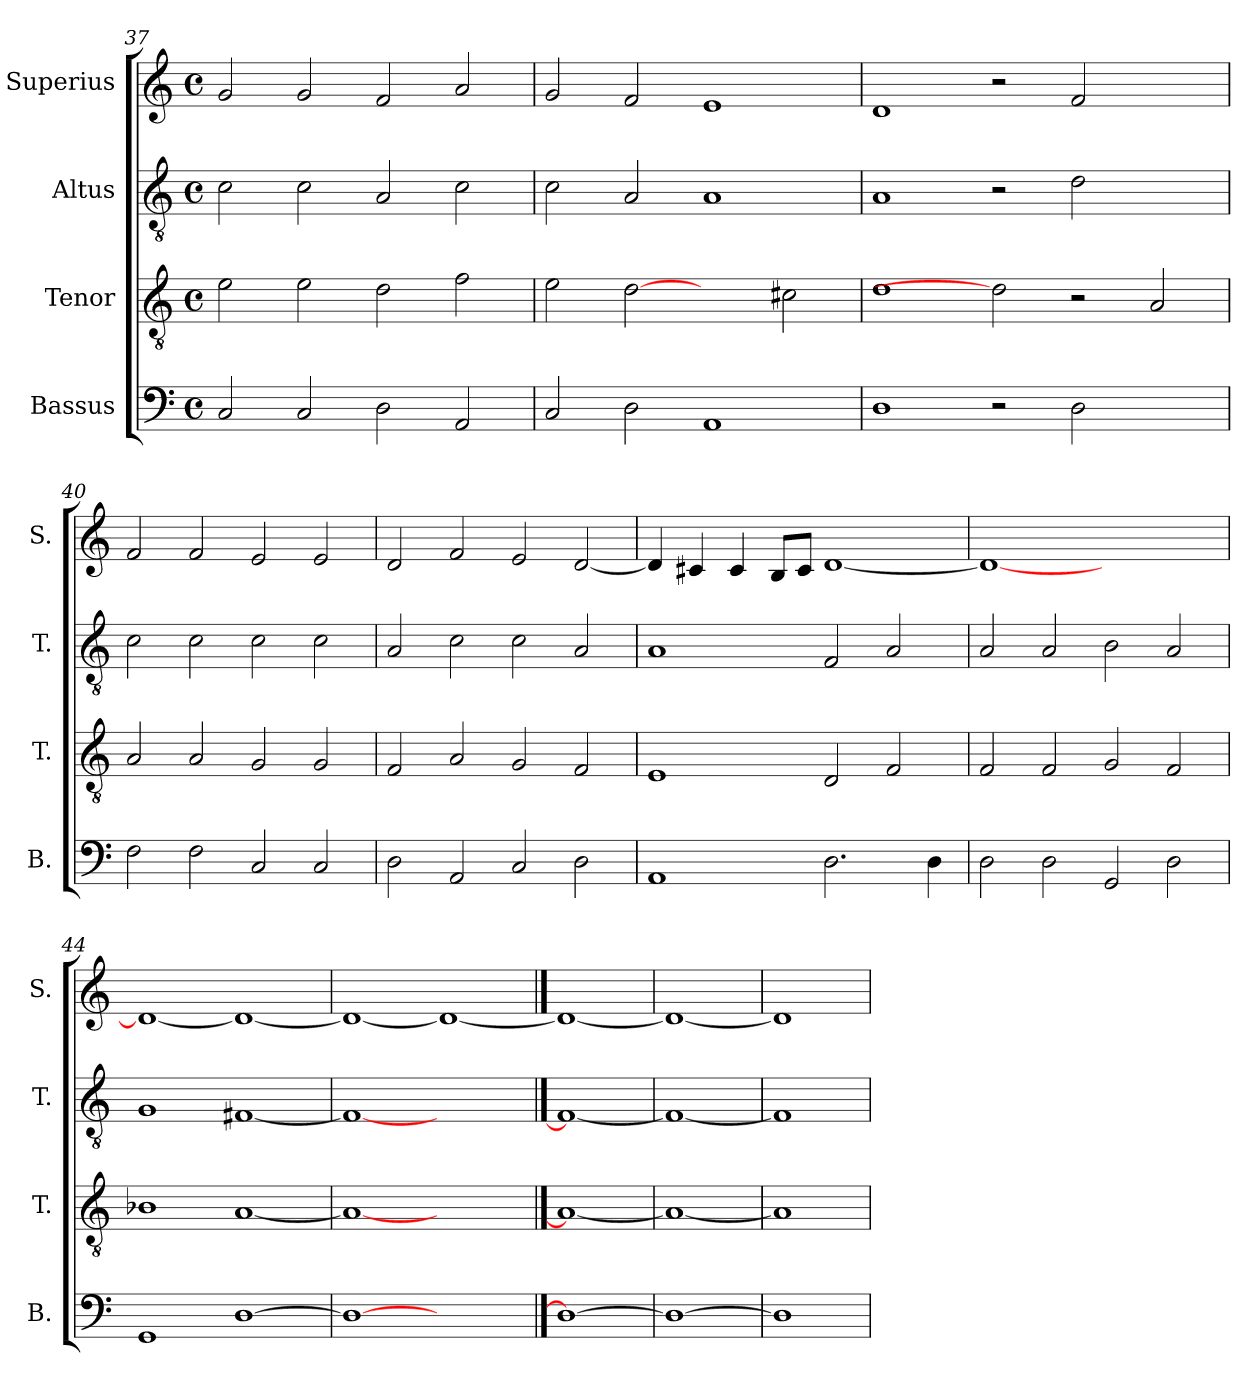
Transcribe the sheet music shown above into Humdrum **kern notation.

**kern	**kern	**kern	**kern
*part4	*part3	*part2	*part1
*staff4	*staff3	*staff2	*staff1
*I"Bassus	*I"Tenor	*I"Altus	*I"Superius
*I'B.	*I'T.	*I'T.	*I'S.
*clefF4	*clefGv2	*clefGv2	*clefG2
*	*ITrd7c12	*ITrd7c12	*
*k[]	*k[]	*k[]	*k[]
*C:	*C:	*C:	*C:
*M4/4	*M4/4	*M4/4	*M4/4
*met(c)	*met(c)	*met(c)	*met(c)
=37	=37	=37	=37
2Ci/	2Ei\	2Ci\	2gi/
2Ci/	2Ei\	2Ci\	2gi/
2Di\	2Di\	2AAi/	2fi/
2AAi/	2Fi\	2Ci\	2ai/
=38	=38	=38	=38
2Ci/	2Ei\	2Ci\	2gi/
2Di\	[2Di	2AAi/	2fi/
1AAi	2ryy	1AAi	1ei
.	2C#Xi\	.	.
!!LO:PB:g=z
=39	=39	=39	=39
1Di	1Di	1AAi	1di
2r	2Di]	2r	2r
2Di\	2r	2Di\	2fi/
2ryy	2AAi/	2ryy	2ryy
=40	=40	=40	=40
2Fi\	2AAi/	2Ci\	2fi/
2Fi\	2AAi/	2Ci\	2fi/
2Ci/	2GGi/	2Ci\	2ei/
2Ci/	2GGi/	2Ci\	2ei/
=41	=41	=41	=41
2Di\	2FFi/	2AAi/	2di/
2AAi/	2AAi/	2Ci\	2fi/
2Ci/	2GGi/	2Ci\	2ei/
2Di\	2FFi/	2AAi/	[<2di/
!!LO:LB:g=z
=42	=42	=42	=42
1AAi	1EEi	1AAi	4di/]
.	.	.	4c#Xi/
.	.	.	4c#i/
.	.	.	8Bi/L
.	.	.	8c#i/J
2.Di\	2DDi/	2FFi/	[<1di
.	2FFi/	2AAi/	.
4Di\	.	.	.
=43	=43	=43	=43
2Di\	2FFi/	2AAi/	1di_<
2Di\	2FFi/	2AAi/	.
2GGi/	2GGi/	2BBi\	1ryy
2Di\	2FFi/	2AAi/	.
=44	=44	=44	=44
1GGi	1BB-Xi	1GGi	1di_<
[>1Di	[<1AAi	[<1FF#Xi	1di_
=45	=45	=45	=45
1Di_>	1AAi_<	1FF#i_<	1di_<
1ryy	1ryy	1ryy	1di_
==46	==46	==46	==46
1Di_	1AAi_	1FF#i_	1di_
=47	=47	=47	=47
1Di_	1AAi_	1FF#i_	1di_
=48	=48	=48	=48
1Di]	1AAi]	1FF#i]	1di]
=	=	=	=
*-	*-	*-	*-
